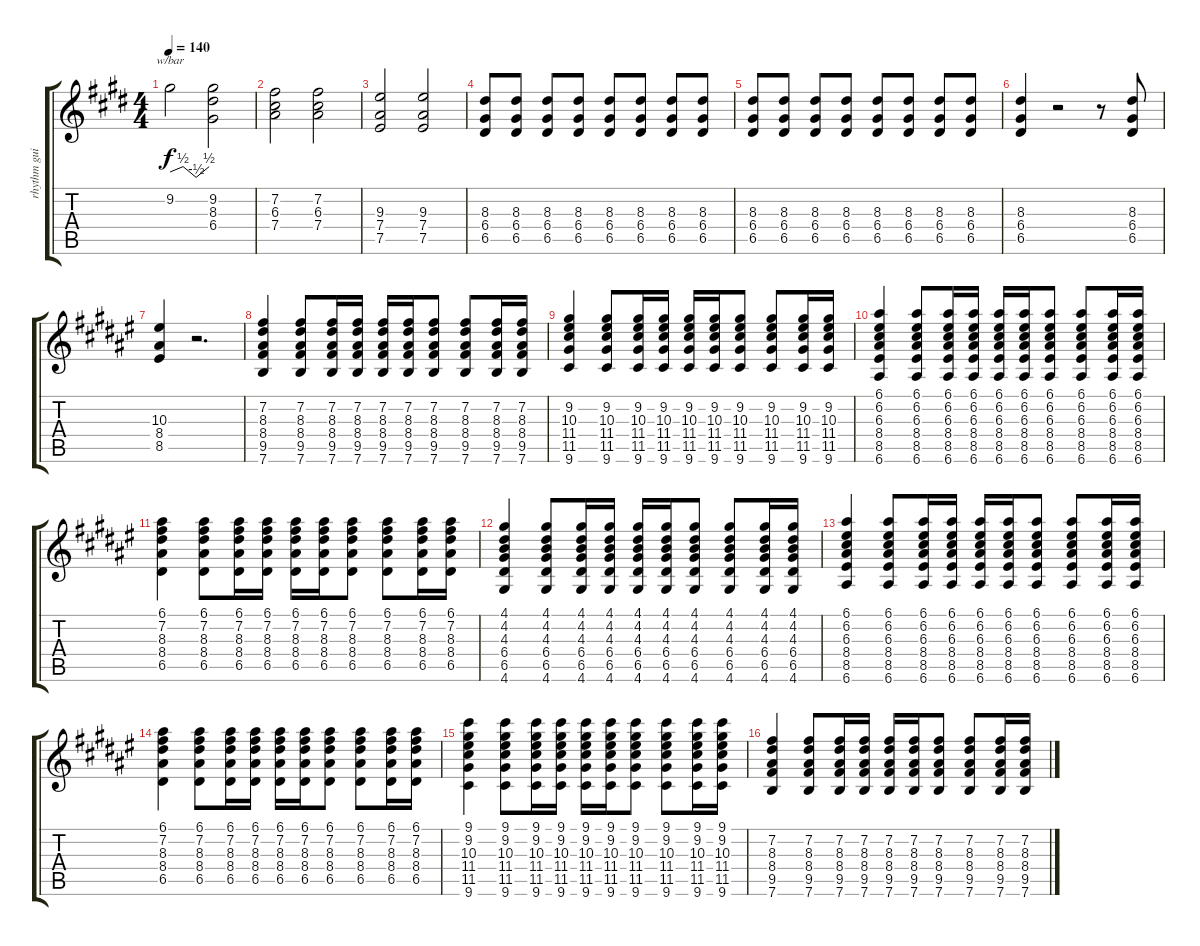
\track ("rhythm guitar" "rhythm gui") {instrument distortionguitar}
\staff {score tabs}
\tuning (E4 B3 G3 D3 A2 E2) {hide}
\ts (4 4)
\tempo 140
\clef g2
\ks e
9.2.2{tbe (custom default 0 0 20 2 40 -2 60 2) dy f} (9.2 8.3 6.4).2 |
(7.2 6.3 7.4).2 (7.2 6.3 7.4).2 |
(9.3 7.4 7.5).2 (9.3 7.4 7.5).2 |
(8.3 6.4 6.5).8 (8.3 6.4 6.5).8 (8.3 6.4 6.5).8 (8.3 6.4 6.5).8 (8.3 6.4 6.5).8 (8.3 6.4 6.5).8 (8.3 6.4 6.5).8 (8.3 6.4 6.5).8 |
(8.3 6.4 6.5).8 (8.3 6.4 6.5).8 (8.3 6.4 6.5).8 (8.3 6.4 6.5).8 (8.3 6.4 6.5).8 (8.3 6.4 6.5).8 (8.3 6.4 6.5).8 (8.3 6.4 6.5).8 |
(8.3 6.4 6.5).4 r.2 r.8 (8.3 6.4 6.5).8 |
\ks d#minor
(10.3 8.4 8.5).4 r.2{d} |
(7.2 8.3 8.4 9.5 7.6).4 (7.2 8.3 8.4 9.5 7.6).8 (7.2 8.3 8.4 9.5 7.6).16 (7.2 8.3 8.4 9.5 7.6).16 (7.2 8.3 8.4 9.5 7.6).16 (7.2 8.3 8.4 9.5 7.6).16 (7.2 8.3 8.4 9.5 7.6).8 (7.2 8.3 8.4 9.5 7.6).8 (7.2 8.3 8.4 9.5 7.6).16 (7.2 8.3 8.4 9.5 7.6).16 |
(9.2 10.3 11.4 11.5 9.6).4 (9.2 10.3 11.4 11.5 9.6).8 (9.2 10.3 11.4 11.5 9.6).16 (9.2 10.3 11.4 11.5 9.6).16 (9.2 10.3 11.4 11.5 9.6).16 (9.2 10.3 11.4 11.5 9.6).16 (9.2 10.3 11.4 11.5 9.6).8 (9.2 10.3 11.4 11.5 9.6).8 (9.2 10.3 11.4 11.5 9.6).16 (9.2 10.3 11.4 11.5 9.6).16 |
(6.1 6.2 6.3 8.4 8.5 6.6).4 (6.1 6.2 6.3 8.4 8.5 6.6).8 (6.1 6.2 6.3 8.4 8.5 6.6).16 (6.1 6.2 6.3 8.4 8.5 6.6).16 (6.1 6.2 6.3 8.4 8.5 6.6).16 (6.1 6.2 6.3 8.4 8.5 6.6).16 (6.1 6.2 6.3 8.4 8.5 6.6).8 (6.1 6.2 6.3 8.4 8.5 6.6).8 (6.1 6.2 6.3 8.4 8.5 6.6).16 (6.1 6.2 6.3 8.4 8.5 6.6).16 |
(6.1 7.2 8.3 8.4 6.5).4 (6.1 7.2 8.3 8.4 6.5).8 (6.1 7.2 8.3 8.4 6.5).16 (6.1 7.2 8.3 8.4 6.5).16 (6.1 7.2 8.3 8.4 6.5).16 (6.1 7.2 8.3 8.4 6.5).16 (6.1 7.2 8.3 8.4 6.5).8 (6.1 7.2 8.3 8.4 6.5).8 (6.1 7.2 8.3 8.4 6.5).16 (6.1 7.2 8.3 8.4 6.5).16 |
(4.1 4.2 4.3 6.4 6.5 4.6).4 (4.1 4.2 4.3 6.4 6.5 4.6).8 (4.1 4.2 4.3 6.4 6.5 4.6).16 (4.1 4.2 4.3 6.4 6.5 4.6).16 (4.1 4.2 4.3 6.4 6.5 4.6).16 (4.1 4.2 4.3 6.4 6.5 4.6).16 (4.1 4.2 4.3 6.4 6.5 4.6).8 (4.1 4.2 4.3 6.4 6.5 4.6).8 (4.1 4.2 4.3 6.4 6.5 4.6).16 (4.1 4.2 4.3 6.4 6.5 4.6).16 |
(6.1 6.2 6.3 8.4 8.5 6.6).4 (6.1 6.2 6.3 8.4 8.5 6.6).8 (6.1 6.2 6.3 8.4 8.5 6.6).16 (6.1 6.2 6.3 8.4 8.5 6.6).16 (6.1 6.2 6.3 8.4 8.5 6.6).16 (6.1 6.2 6.3 8.4 8.5 6.6).16 (6.1 6.2 6.3 8.4 8.5 6.6).8 (6.1 6.2 6.3 8.4 8.5 6.6).8 (6.1 6.2 6.3 8.4 8.5 6.6).16 (6.1 6.2 6.3 8.4 8.5 6.6).16 |
(6.1 7.2 8.3 8.4 6.5).4 (6.1 7.2 8.3 8.4 6.5).8 (6.1 7.2 8.3 8.4 6.5).16 (6.1 7.2 8.3 8.4 6.5).16 (6.1 7.2 8.3 8.4 6.5).16 (6.1 7.2 8.3 8.4 6.5).16 (6.1 7.2 8.3 8.4 6.5).8 (6.1 7.2 8.3 8.4 6.5).8 (6.1 7.2 8.3 8.4 6.5).16 (6.1 7.2 8.3 8.4 6.5).16 |
(9.1 9.2 10.3 11.4 11.5 9.6).4 (9.1 9.2 10.3 11.4 11.5 9.6).8 (9.1 9.2 10.3 11.4 11.5 9.6).16 (9.1 9.2 10.3 11.4 11.5 9.6).16 (9.1 9.2 10.3 11.4 11.5 9.6).16 (9.1 9.2 10.3 11.4 11.5 9.6).16 (9.1 9.2 10.3 11.4 11.5 9.6).8 (9.1 9.2 10.3 11.4 11.5 9.6).8 (9.1 9.2 10.3 11.4 11.5 9.6).16 (9.1 9.2 10.3 11.4 11.5 9.6).16 |
(7.2 8.3 8.4 9.5 7.6).4 (7.2 8.3 8.4 9.5 7.6).8 (7.2 8.3 8.4 9.5 7.6).16 (7.2 8.3 8.4 9.5 7.6).16 (7.2 8.3 8.4 9.5 7.6).16 (7.2 8.3 8.4 9.5 7.6).16 (7.2 8.3 8.4 9.5 7.6).8 (7.2 8.3 8.4 9.5 7.6).8 (7.2 8.3 8.4 9.5 7.6).16 (7.2 8.3 8.4 9.5 7.6).16
